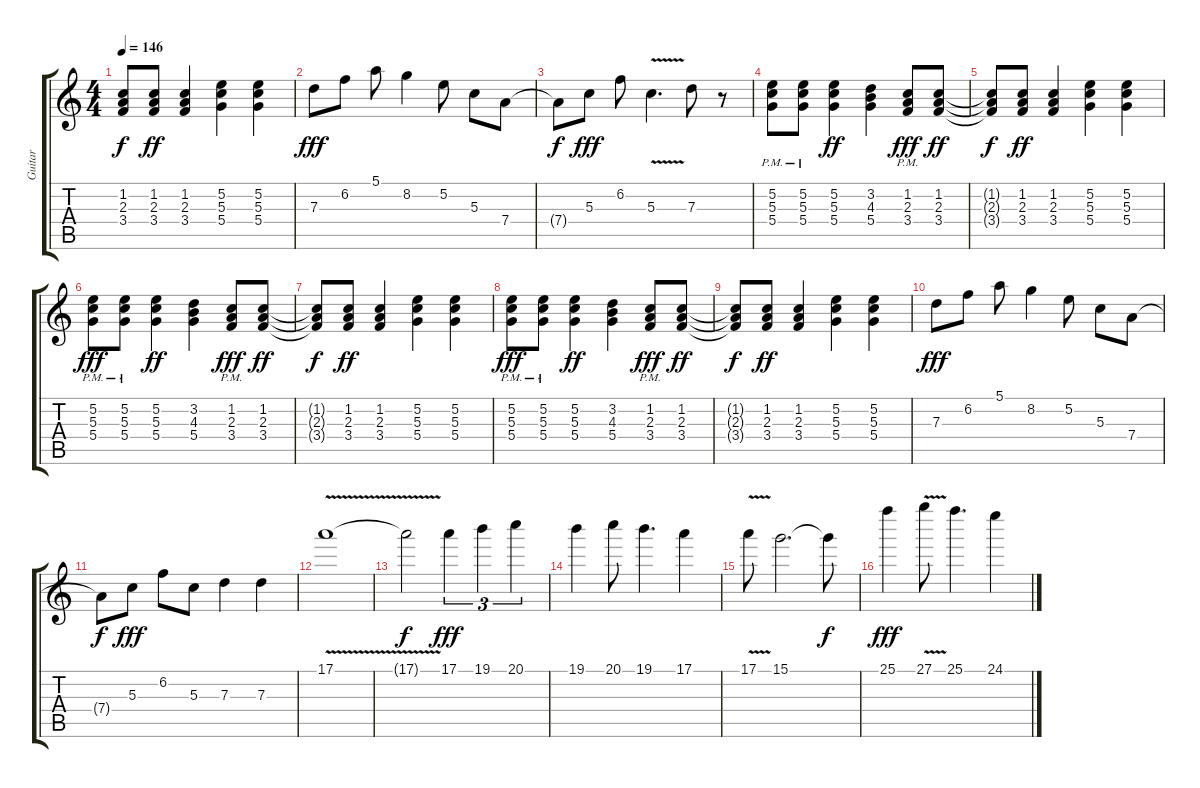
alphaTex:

\track ("Guitar" "Guitar") {instrument overdrivenguitar}
\staff {score tabs}
\tuning (E4 B3 G3 D3 A2 E2) {hide}
\ts (4 4)
\tempo 146
\clef g2
\ks c
(1.2{t} 2.3{t} 3.4{t}).8{dy f} (1.2 2.3 3.4).8{dy ff} (1.2 2.3 3.4).4 (5.2 5.3 5.4).4 (5.2 5.3 5.4).4 |
7.3.8{dy fff volume 14} 6.2.8 5.1.8 8.2.4 5.2.8 5.3.8 7.4.8 |
7.4{t}.8{dy f} 5.3.8{dy fff} 6.2.8 5.3{v}.4{d} 7.3.8 r.8 |
(5.2{pm} 5.3{pm} 5.4{pm}).8{volume 10 instrument overdrivenguitar} (5.2{pm} 5.3{pm} 5.4{pm}).8 (5.2 5.3 5.4).4{dy ff} (3.2 4.3 5.4).4 (1.2 2.3{pm} 3.4).8{dy fff} (1.2 2.3 3.4).8{dy ff} |
(1.2{t} 2.3{t} 3.4{t}).8{dy f} (1.2 2.3 3.4).8{dy ff} (1.2 2.3 3.4).4 (5.2 5.3 5.4).4 (5.2 5.3 5.4).4 |
(5.2{pm} 5.3{pm} 5.4{pm}).8{dy fff} (5.2{pm} 5.3{pm} 5.4{pm}).8 (5.2 5.3 5.4).4{dy ff} (3.2 4.3 5.4).4 (1.2 2.3 3.4{pm}).8{dy fff} (1.2 2.3 3.4).8{dy ff} |
(1.2{t} 2.3{t} 3.4{t}).8{dy f} (1.2 2.3 3.4).8{dy ff} (1.2 2.3 3.4).4 (5.2 5.3 5.4).4 (5.2 5.3 5.4).4 |
(5.2{pm} 5.3{pm} 5.4{pm}).8{dy fff} (5.2{pm} 5.3{pm} 5.4{pm}).8 (5.2 5.3 5.4).4{dy ff} (3.2 4.3 5.4).4 (1.2 2.3{pm} 3.4).8{dy fff} (1.2 2.3 3.4).8{dy ff} |
(1.2{t} 2.3{t} 3.4{t}).8{dy f} (1.2 2.3 3.4).8{dy ff} (1.2 2.3 3.4).4 (5.2 5.3 5.4).4 (5.2 5.3 5.4).4 |
7.3.8{dy fff volume 14} 6.2.8 5.1.8 8.2.4 5.2.8 5.3.8 7.4.8 |
7.4{t}.8{dy f} 5.3.8{dy fff} 6.2.8 5.3.8 7.3.4 7.3.4 |
17.1{v}.1{volume 14} |
17.1{t}.2{dy f} 17.1.4{tu (3 2) dy fff} 19.1.4{tu (3 2)} 20.1.4{tu (3 2)} |
19.1.4 20.1.8 19.1.4{d} 17.1.4 |
17.1{v}.8 15.1.2{d} 15.1{t}.8{dy f} |
25.1.4{dy fff} 27.1{v}.8 25.1.4{d} 24.1.4
